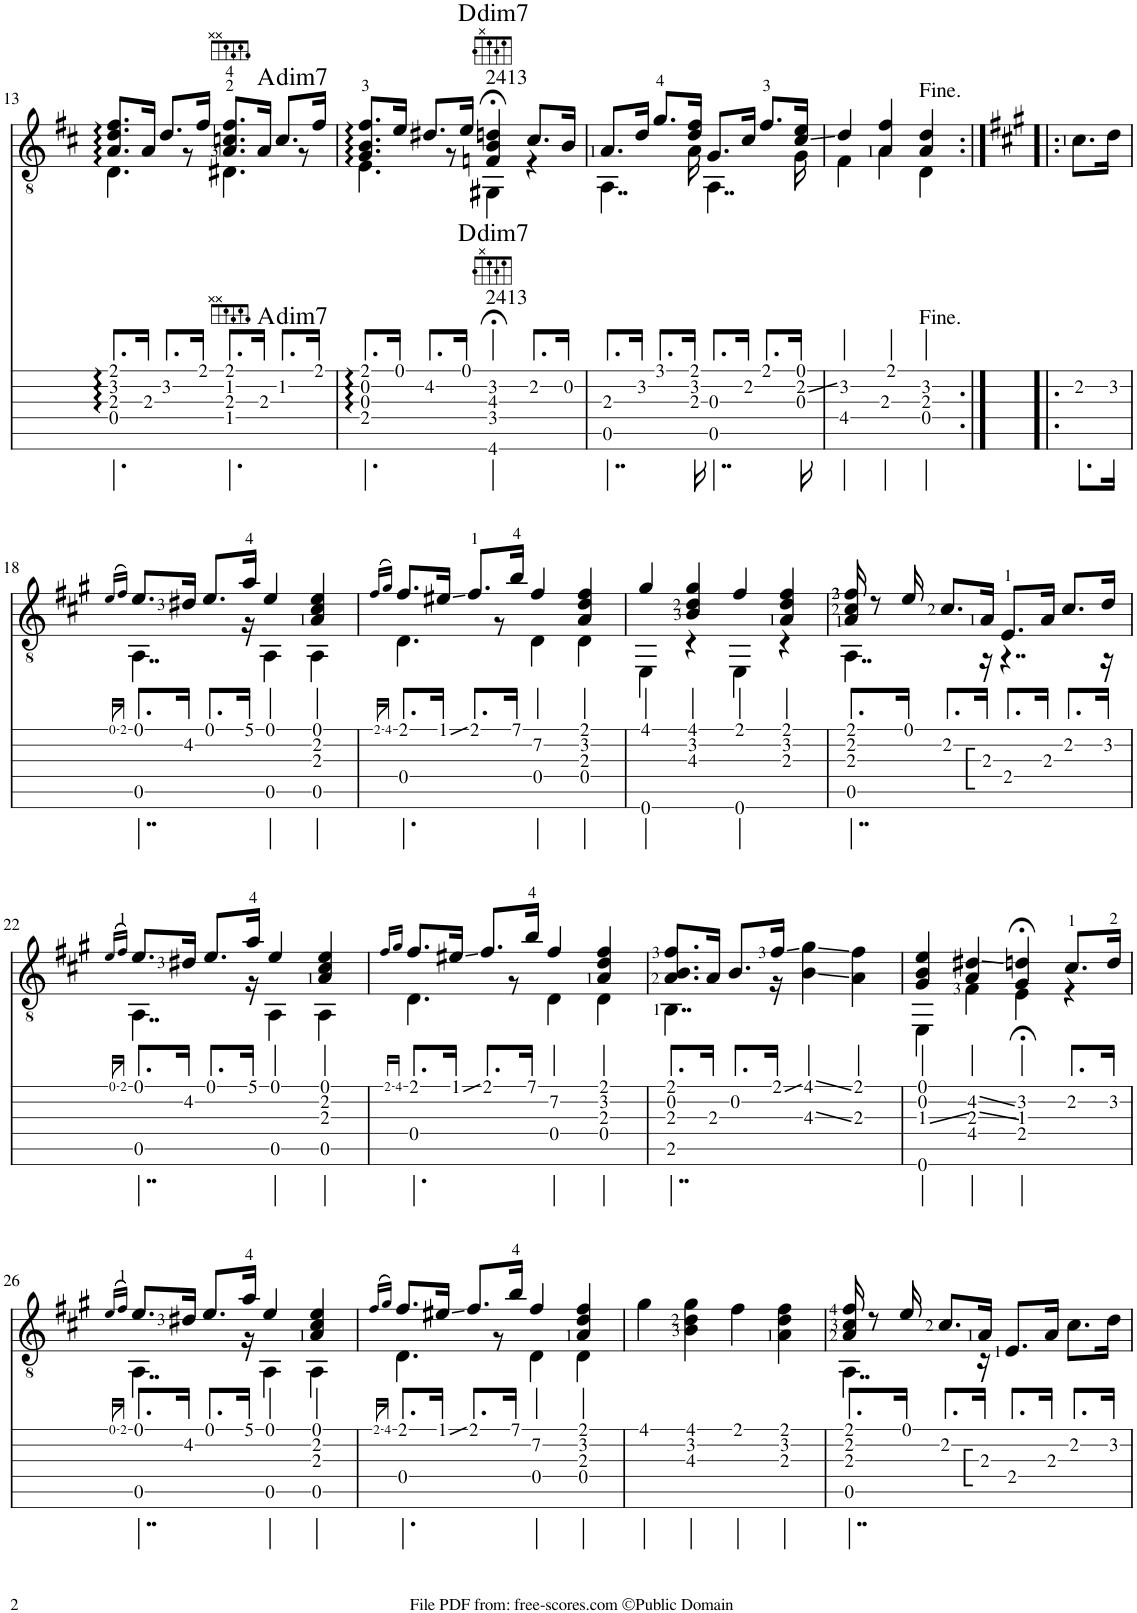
**kern	**harte	**kern	**harte
*part2	*part2	*part1	*part1
*staff2	*	*staff1	*
*I"Chitarra classica (Intavolatura)	*	*I"Guitar	*
!!LO:PB:g=z
*	*	*clefGv2	*
*k[f#c#]	*	*k[f#c#]	*
*M4/4	*	*M4/4	*
=13	=13	=13	=13
*^	*	*^	*
8.A/ 8.d/ 8.f#/L	4.D\	.	8.A/ 8.d/ 8.f#/L	4.D\	.
16A/Jk	.	.	16A/Jk	.	.
8.d/L	.	.	8.d/L	.	.
.	8r	.	.	8r	.
16f#/Jk	.	.	16f#/Jk	.	.
8.A/ 8.cn/ 8.f#/L	4.D#X\	.	8.A/ 8.cn/ 8.f#/L	4.D#X\	.
!	!	!LO:H:kt=dim7	!	!	!LO:H:kt=dim7
16A/Jk	.	A:dim7	16A/Jk	.	A:dim7
8.c/L	.	.	8.c/L	.	.
.	8r	.	.	8r	.
16f#/Jk	.	.	16f#/Jk	.	.
=14	=14	=14	=14	=14	=14
8.G/ 8.B/ 8.f#/L	4.E\	.	8.G/ 8.B/ 8.f#/L	4.E\	.
16e/Jk	.	.	16e/Jk	.	.
8.d#X/L	.	.	8.d#X/L	.	.
.	8r	.	.	8r	.
16e/Jk	.	.	16e/Jk	.	.
!	!	!	!LO:TX:a:t=2413	!	!
!LO:TX:a:t=2413	!	!LO:H:kt=dim7	!	!	!LO:H:kt=dim7
4Fn/;< 4B/;< 4dn/;<	4GG#X\	D:dim7	4Fn/;< 4B/;< 4dn/;<	4GG#X\	D:dim7
8.c#/L	4r	.	8.c#/L	4r	.
16B/Jk	.	.	16B/Jk	.	.
=15	=15	=15	=15	=15	=15
8.A/L	4..AA\	.	8.A/L	4..AA\	.
16d/Jk	.	.	16d/Jk	.	.
8.g/L	.	.	8.g/L	.	.
16d/ 16f#/Jk	16A\	.	16d/ 16f#/Jk	16A\	.
8.G/L	4..AA\	.	8.G/L	4..AA\	.
16c#/Jk	.	.	16c#/Jk	.	.
8.f#/L	.	.	8.f#/L	.	.
16c#/ 16e/Jk	16G\	.	16c#/ 16e/Jk	16G\	.
=16	=16	=16	=16	=16	=16
4d/	4F#\	.	4d/	4F#\	.
4A/ 4f#/	4A\	.	4A/ 4f#/	4A\	.
4A/ 4d/	4D\	.	4A/ 4d/	4D\	.
*v	*v	*	*	*	*
*	*	*v	*v	*
=17:|!|:	=17:|!|:	=17:|!|:	=17:|!|:
*k[f#c#g#]	*	*k[f#c#g#]	*
8.c#\L	.	8.c#\L	.
16d\Jk	.	16d\Jk	.
!!LO:LB:g=z
=18	=18	=18	=18
(16qe/LL	.	(16qe/LL	.
16qf#/JJ)	.	16qf#/JJ)	.
*^	*	*^	*
8.e/L	4..AA\	.	8.e/L	4..AA\	.
16d#X/Jk	.	.	16d#X/Jk	.	.
8.e/L	.	.	8.e/L	.	.
16a/Jk	16r	.	16a/Jk	16r	.
4e/	4AA\	.	4e/	4AA\	.
4A/ 4c#/ 4e/	4AA\	.	4A/ 4c#/ 4e/	4AA\	.
=19	=19	=19	=19	=19	=19
(16qf#/LL	.	.	(16qf#/LL	.	.
16qg#/JJ)	.	.	16qg#/JJ)	.	.
8.f#/L	4.D\	.	8.f#/L	4.D\	.
16e#X/Jk	.	.	16e#X/Jk	.	.
8.f#/L	.	.	8.f#/L	.	.
.	8r	.	.	8r	.
16b/Jk	.	.	16b/Jk	.	.
4f#/	4D\	.	4f#/	4D\	.
4A/ 4d/ 4f#/	4D\	.	4A/ 4d/ 4f#/	4D\	.
=20	=20	=20	=20	=20	=20
4g#/	4EE\	.	4g#/	4EE\	.
4B/ 4d/ 4g#/	4r	.	4B/ 4d/ 4g#/	4r	.
4f#/	4EE\	.	4f#/	4EE\	.
4A/ 4d/ 4f#/	4r	.	4A/ 4d/ 4f#/	4r	.
=21	=21	=21	=21	=21	=21
8.A/ 8.c#/ 8.f#/L	4..AA\	.	16A/ 16c#/ 16f#/	4..AA\	.
.	.	.	8r	.	.
16e/Jk	.	.	16e/	.	.
8.c#/L	.	.	8.c#/L	.	.
16A/Jk	16r	.	16A/Jk	16r	.
8.E/L	4..r	.	8.E/L	4..r	.
16A/Jk	.	.	16A/Jk	.	.
8.c#/L	.	.	8.c#/L	.	.
16d/Jk	16r	.	16d/Jk	16r	.
!!LO:LB:g=z	!!
=22	=22	=22	=22	=22	=22
(16qe/LL	.	.	(16qe/LL	.	.
16qf#/JJ)	.	.	16qf#/JJ)	.	.
8.e/L	4..AA\	.	8.e/L	4..AA\	.
16d#X/Jk	.	.	16d#X/Jk	.	.
8.e/L	.	.	8.e/L	.	.
16a/Jk	16r	.	16a/Jk	16r	.
4e/	4AA\	.	4e/	4AA\	.
4A/ 4c#/ 4e/	4AA\	.	4A/ 4c#/ 4e/	4AA\	.
=23	=23	=23	=23	=23	=23
16qf#/LL	.	.	16qf#/LL	.	.
16qg#/JJ	.	.	16qg#/JJ	.	.
8.f#/L	4.D\	.	8.f#/L	4.D\	.
16e#X/Jk	.	.	16e#X/Jk	.	.
8.f#/L	.	.	8.f#/L	.	.
.	8r	.	.	8r	.
16b/Jk	.	.	16b/Jk	.	.
4f#/	4D\	.	4f#/	4D\	.
4A/ 4d/ 4f#/	4D\	.	4A/ 4d/ 4f#/	4D\	.
=24	=24	=24	=24	=24	=24
8.A/ 8.B/ 8.f#/L	4..BB\	.	8.A/ 8.B/ 8.f#/L	4..BB\	.
16A/Jk	.	.	16A/Jk	.	.
8.B/L	.	.	8.B/L	.	.
16f#/Jk	16r	.	16f#/Jk	16r	.
4B/ 4g#/	2ryy	.	4B\ 4g#\	2ryy	.
4A/ 4f#/	.	.	4A\ 4f#\	.	.
=25	=25	=25	=25	=25	=25
4G#/ 4B/ 4e/	4EE\	.	4G#/ 4B/ 4e/	4EE\	.
4A/ 4d#X/	4F#\	.	4A/ 4d#X/	4F#\	.
4G#/;< 4dn/;<	4E\	.	4G#/;< 4dn/;<	4E\	.
8.c#/L	4r	.	8.c#/L	4r	.
16d/Jk	.	.	16d/Jk	.	.
!!LO:LB:g=z	!!
=26	=26	=26	=26	=26	=26
(16qe/LL	.	.	(16qe/LL	.	.
16qf#/JJ)	.	.	16qf#/JJ)	.	.
8.e/L	4..AA\	.	8.e/L	4..AA\	.
16d#X/Jk	.	.	16d#X/Jk	.	.
8.e/L	.	.	8.e/L	.	.
16a/Jk	16r	.	16a/Jk	16r	.
4e/	4AA\	.	4e/	4AA\	.
4A/ 4c#/ 4e/	4AA\	.	4A/ 4c#/ 4e/	4AA\	.
=27	=27	=27	=27	=27	=27
(16qf#/LL	.	.	(16qf#/LL	.	.
16qg#/JJ)	.	.	16qg#/JJ)	.	.
8.f#/L	4.D\	.	8.f#/L	4.D\	.
16e#X/Jk	.	.	16e#X/Jk	.	.
8.f#/L	.	.	8.f#/L	.	.
.	8r	.	.	8r	.
16b/Jk	.	.	16b/Jk	.	.
4f#/	4D\	.	4f#/	4D\	.
4A/ 4d/ 4f#/	4D\	.	4A/ 4d/ 4f#/	4D\	.
*v	*v	*	*	*	*
*	*	*v	*v	*
=28	=28	=28	=28
4g#\	.	4g#\	.
4B\ 4d\ 4g#\	.	4B\ 4d\ 4g#\	.
4f#\	.	4f#\	.
4A\ 4d\ 4f#\	.	4A\ 4d\ 4f#\	.
=29	=29	=29	=29
*^	*	*^	*
8.A/ 8.c#/ 8.f#/L	4..AA\	.	16A/ 16c#/ 16f#/	4..AA\	.
.	.	.	8r	.	.
16e/Jk	.	.	16e/	.	.
8.c#/L	.	.	8.c#/L	.	.
16A/Jk	16r	.	16A/Jk	16r	.
8.E/L	2ryy	.	8.E/L	2ryy	.
16A/Jk	.	.	16A/Jk	.	.
8.c#/L	.	.	8.c#\L	.	.
16d/Jk	.	.	16d\Jk	.	.
*v	*v	*	*	*	*
*	*	*v	*v	*
=	=	=	=
*-	*-	*-	*-
